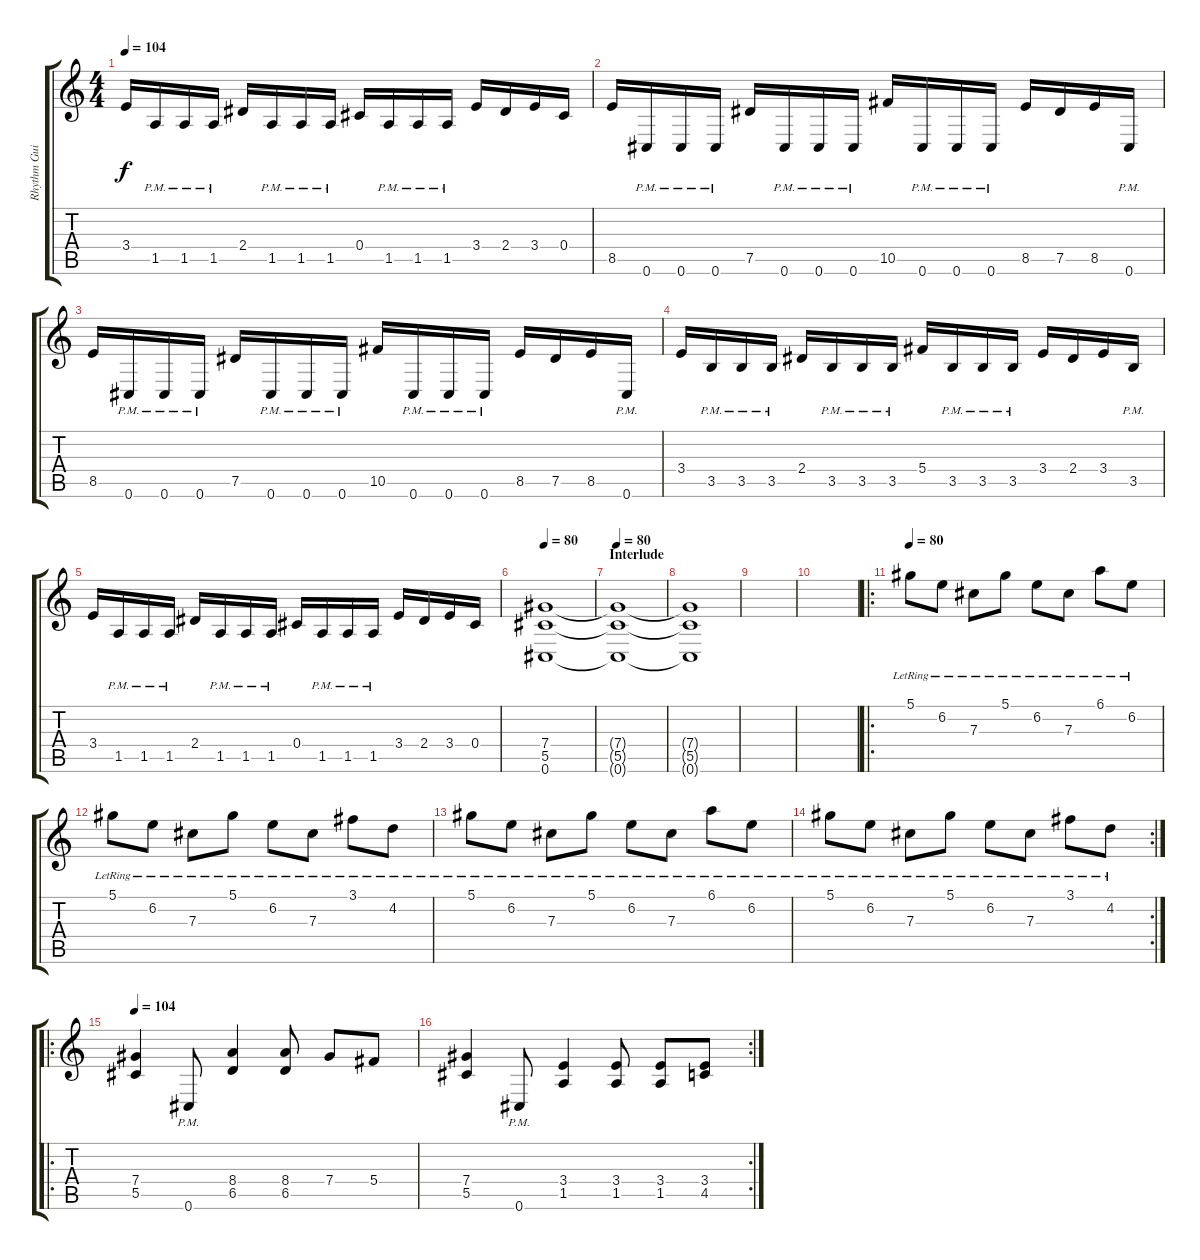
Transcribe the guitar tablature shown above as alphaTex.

\track ("Rhythm Guitar" "Rhythm Gui") {instrument distortionguitar}
\staff {score tabs}
\tuning (Eb4 Bb3 Gb3 Db3 Ab2 Db2) {hide}
\ts (4 4)
\tempo 104
\clef g2
\ks c
3.4.16{dy f} 1.5{pm}.16 1.5{pm}.16 1.5{pm}.16 2.4.16 1.5{pm}.16 1.5{pm}.16 1.5{pm}.16 0.4.16 1.5{pm}.16 1.5{pm}.16 1.5{pm}.16 3.4.16 2.4.16 3.4.16 0.4.16 |
8.5.16{balance 4} 0.6{pm}.16 0.6{pm}.16 0.6{pm}.16 7.5.16 0.6{pm}.16 0.6{pm}.16 0.6{pm}.16 10.5.16 0.6{pm}.16 0.6{pm}.16 0.6{pm}.16 8.5.16 7.5.16 8.5.16 0.6{pm}.16 |
8.5.16 0.6{pm}.16 0.6{pm}.16 0.6{pm}.16 7.5.16 0.6{pm}.16 0.6{pm}.16 0.6{pm}.16 10.5.16 0.6{pm}.16 0.6{pm}.16 0.6{pm}.16 8.5.16 7.5.16 8.5.16 0.6{pm}.16 |
3.4.16 3.5{pm}.16 3.5{pm}.16 3.5{pm}.16 2.4.16 3.5{pm}.16 3.5{pm}.16 3.5{pm}.16 5.4.16 3.5{pm}.16 3.5{pm}.16 3.5{pm}.16 3.4.16 2.4.16 3.4.16 3.5{pm}.16 |
3.4.16 1.5{pm}.16 1.5{pm}.16 1.5{pm}.16 2.4.16 1.5{pm}.16 1.5{pm}.16 1.5{pm}.16 0.4.16 1.5{pm}.16 1.5{pm}.16 1.5{pm}.16 3.4.16 2.4.16 3.4.16 0.4.16 |
\tempo 80
(7.4 5.5 0.6).1 |
\section ("" "Interlude")
\tempo 80
(7.4{t} 5.5{t} 0.6{t}).1{volume 0} |
(7.4{t} 5.5{t} 0.6{t}).1 |
|
|
\ro
\tempo 80
5.1{lr}.8{volume 16 instrument electricguitarclean} 6.2{lr}.8 7.3{lr}.8 5.1{lr}.8 6.2{lr}.8 7.3{lr}.8 6.1{lr}.8 6.2{lr}.8 |
5.1{lr}.8 6.2{lr}.8 7.3{lr}.8 5.1{lr}.8 6.2{lr}.8 7.3{lr}.8 3.1{lr}.8 4.2{lr}.8 |
5.1{lr}.8 6.2{lr}.8 7.3{lr}.8 5.1{lr}.8 6.2{lr}.8 7.3{lr}.8 6.1{lr}.8 6.2{lr}.8 |
\rc 2
5.1{lr}.8 6.2{lr}.8 7.3{lr}.8 5.1{lr}.8 6.2{lr}.8 7.3{lr}.8 3.1{lr}.8 4.2{lr}.8 |
\ro
\tempo 104
(7.4 5.5).4{instrument distortionguitar} 0.6{pm}.8 (8.4 6.5).4 (8.4 6.5).8 7.4.8 5.4.8 |
\rc 2
(7.4 5.5).4 0.6{pm}.8 (3.4 1.5).4 (3.4 1.5).8 (3.4 1.5).8 (3.4 4.5).8
